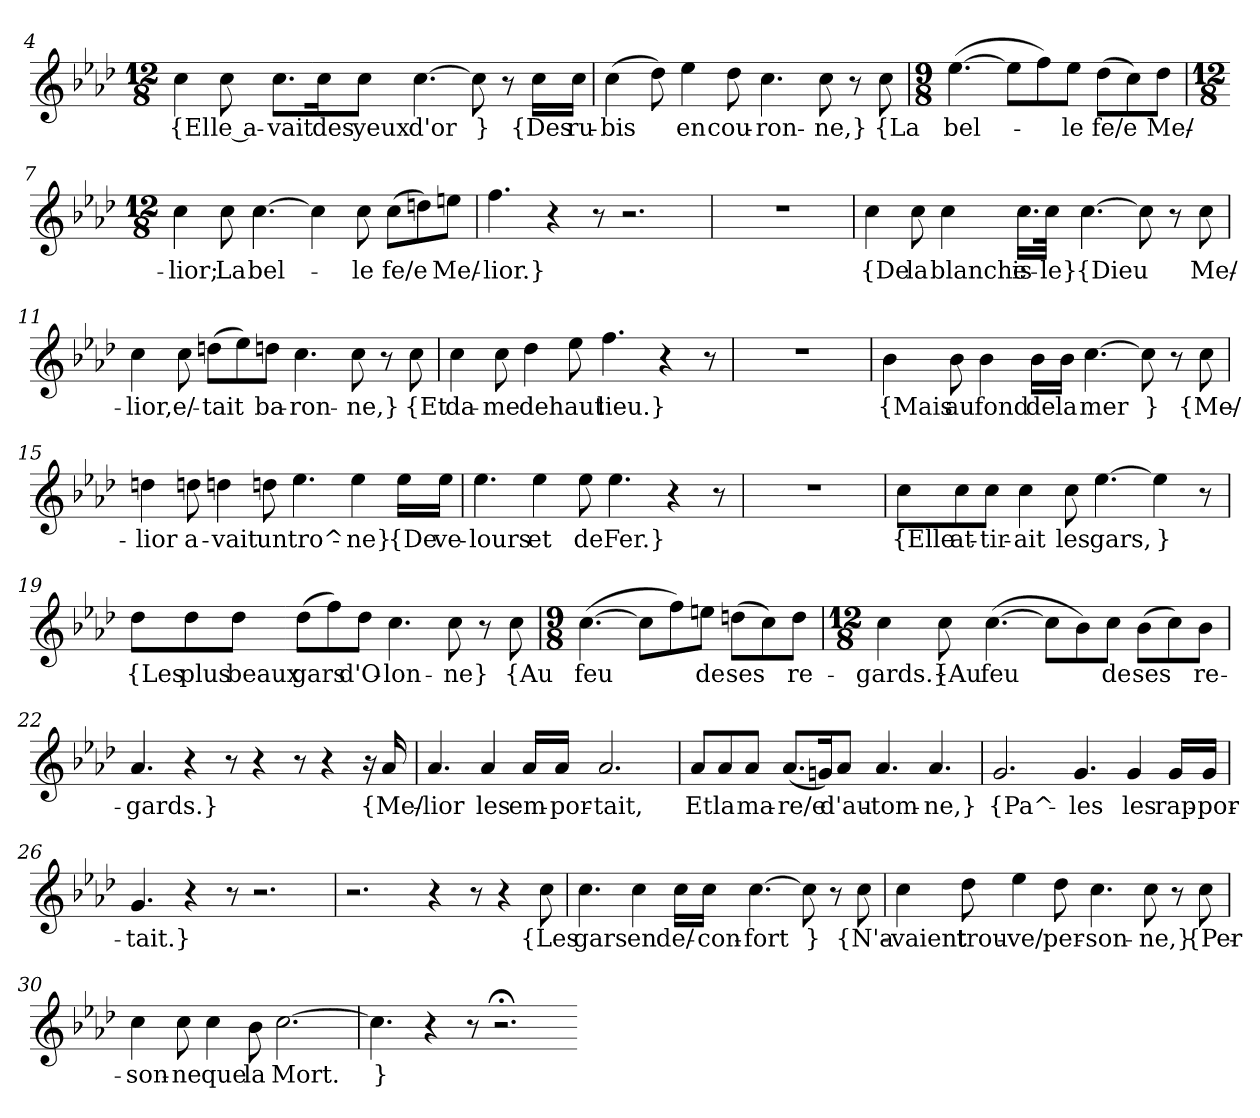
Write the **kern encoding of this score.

**kern	**text
*part1	*part1
*staff1	*staff1
*clefG2	*
*k[b-e-a-d-]	*
*M12/8	*
=4	=4
4cc	{El
8cc	-le a-
8.cc\L	-vait
16cc\K	des
8cc\J	yeux
[4.cc	d'or
8cc]	}
8r	.
16cc\LL	{Des
16cc\JJ	ru-
=5	=5
(4cc	-bis
8dd-)	.
4ee-	en
8dd-	cou-
4.cc	-ron-
8cc	-ne,}
8r	.
8cc	{La
=6	=6
*M9/8	*
([4.ee-	bel-
8ee-\L]	.
8ff\)	.
8ee-\J	-le
(8dd-\L	fe/e
8cc\)	.
8dd-\J	Me/-
=7	=7
*M12/8	*
4cc	-lior;
8cc	La
[4.cc	bel-
4cc]	.
8cc	-le
(8cc\L	fe/e
8ddn\)	.
8een\J	Me/-
=8	=8
4.ff	-lior.}
4r	.
8r	.
2.r	.
=9	=9
1.r	.
=10	=10
4cc	{De
8cc	la
4cc	blanche
16.cc\LL	is-
32cc\JJk	-le}
[4.cc	{Dieu
8cc]	.
8r	.
8cc	Me/-
=11	=11
4cc	-lior,
8cc	e/-
(8ddn\L	-tait
8ee-\)	.
8ddn\J	ba-
4.cc	-ron-
8cc	-ne,}
8r	.
8cc	{Et
=12	=12
4cc	da-
8cc	-me
4dd-	de
8ee-	haut
4.ff	lieu.}
4r	.
8r	.
=13	=13
1.r	.
=14	=14
4b-	{Mais
8b-	au
4b-	fond
16b-\LL	de
16b-\JJ	la
[4.cc	mer
8cc]	}
8r	.
8cc	{Me/-
=15	=15
4ddn	-lior
8ddn	a-
4ddn	-vait
8ddn	un
4.ee-	tro^-
4ee-	-ne}
16ee-\LL	{De
16ee-\JJ	ve-
=16	=16
4.ee-	-lours
4ee-	et
8ee-	de
4.ee-	Fer.}
4r	.
8r	.
=17	=17
1.r	.
=18	=18
8cc\L	{Elle
8cc\	at-
8cc\J	-tir-
4cc	-ait
8cc	les
[4.ee-	gars,
4ee-]	}
8r	.
=19	=19
8dd-\L	{Les
8dd-\	plus
8dd-\J	beaux
(8dd-\L	gars
8ff\)	.
8dd-\J	d'O-
4.cc	-lon-
8cc	-ne}
8r	.
8cc	{Au
=20	=20
*M9/8	*
([4.cc	feu
8cc\L]	.
8ff\)	.
8een\J	de
(8ddn\L	ses
8cc\)	.
8dd\J	re-
=21	=21
*M12/8	*
4cc	-gards.}
8cc	{Au
([4.cc	feu
8cc\L]	.
8b-\)	.
8cc\J	de
(8b-\L	ses
8cc\)	.
8b-\J	re-
=22	=22
4.a-	-gards.}
4r	.
8r	.
4r	.
8r	.
4r	.
16r	.
16a-	{Me/-
=23	=23
4.a-	-lior
4a-	les
16a-/LL	em-
16a-/JJ	-por-
2.a-	-tait,
=24	=24
8a-/L	Et
8a-/	la
8a-/J	ma-
(8.a-/L	-re/e
16gn/K)	.
8a-/J	d'au-
4.a-	-tom-
4.a-	-ne,}
=25	=25
2.g	{Pa^-
4.g	-les
4g	les
16g/LL	rap-
16g/JJ	-por-
=26	=26
4.g	-tait.}
4r	.
8r	.
2.r	.
=27	=27
2.r	.
4r	.
8r	.
4r	.
8cc	{Les
=28	=28
4.cc	gars
4cc	en
16cc\LL	de/-
16cc\JJ	-con-
[4.cc	-fort
8cc]	}
8r	.
8cc	{N'a-
=29	=29
4cc	-vaient
8dd-	trou-
4ee-	-ve/
8dd-	per-
4.cc	-son-
8cc	-ne,}
8r	.
8cc	{Per-
=30	=30
4cc	-son-
8cc	-ne
4cc	que
8b-	la
[2.cc	Mort.
=31	=31
4.cc]	}
4r	.
8r	.
2.r;<	.
=-	=-
*-	*-
